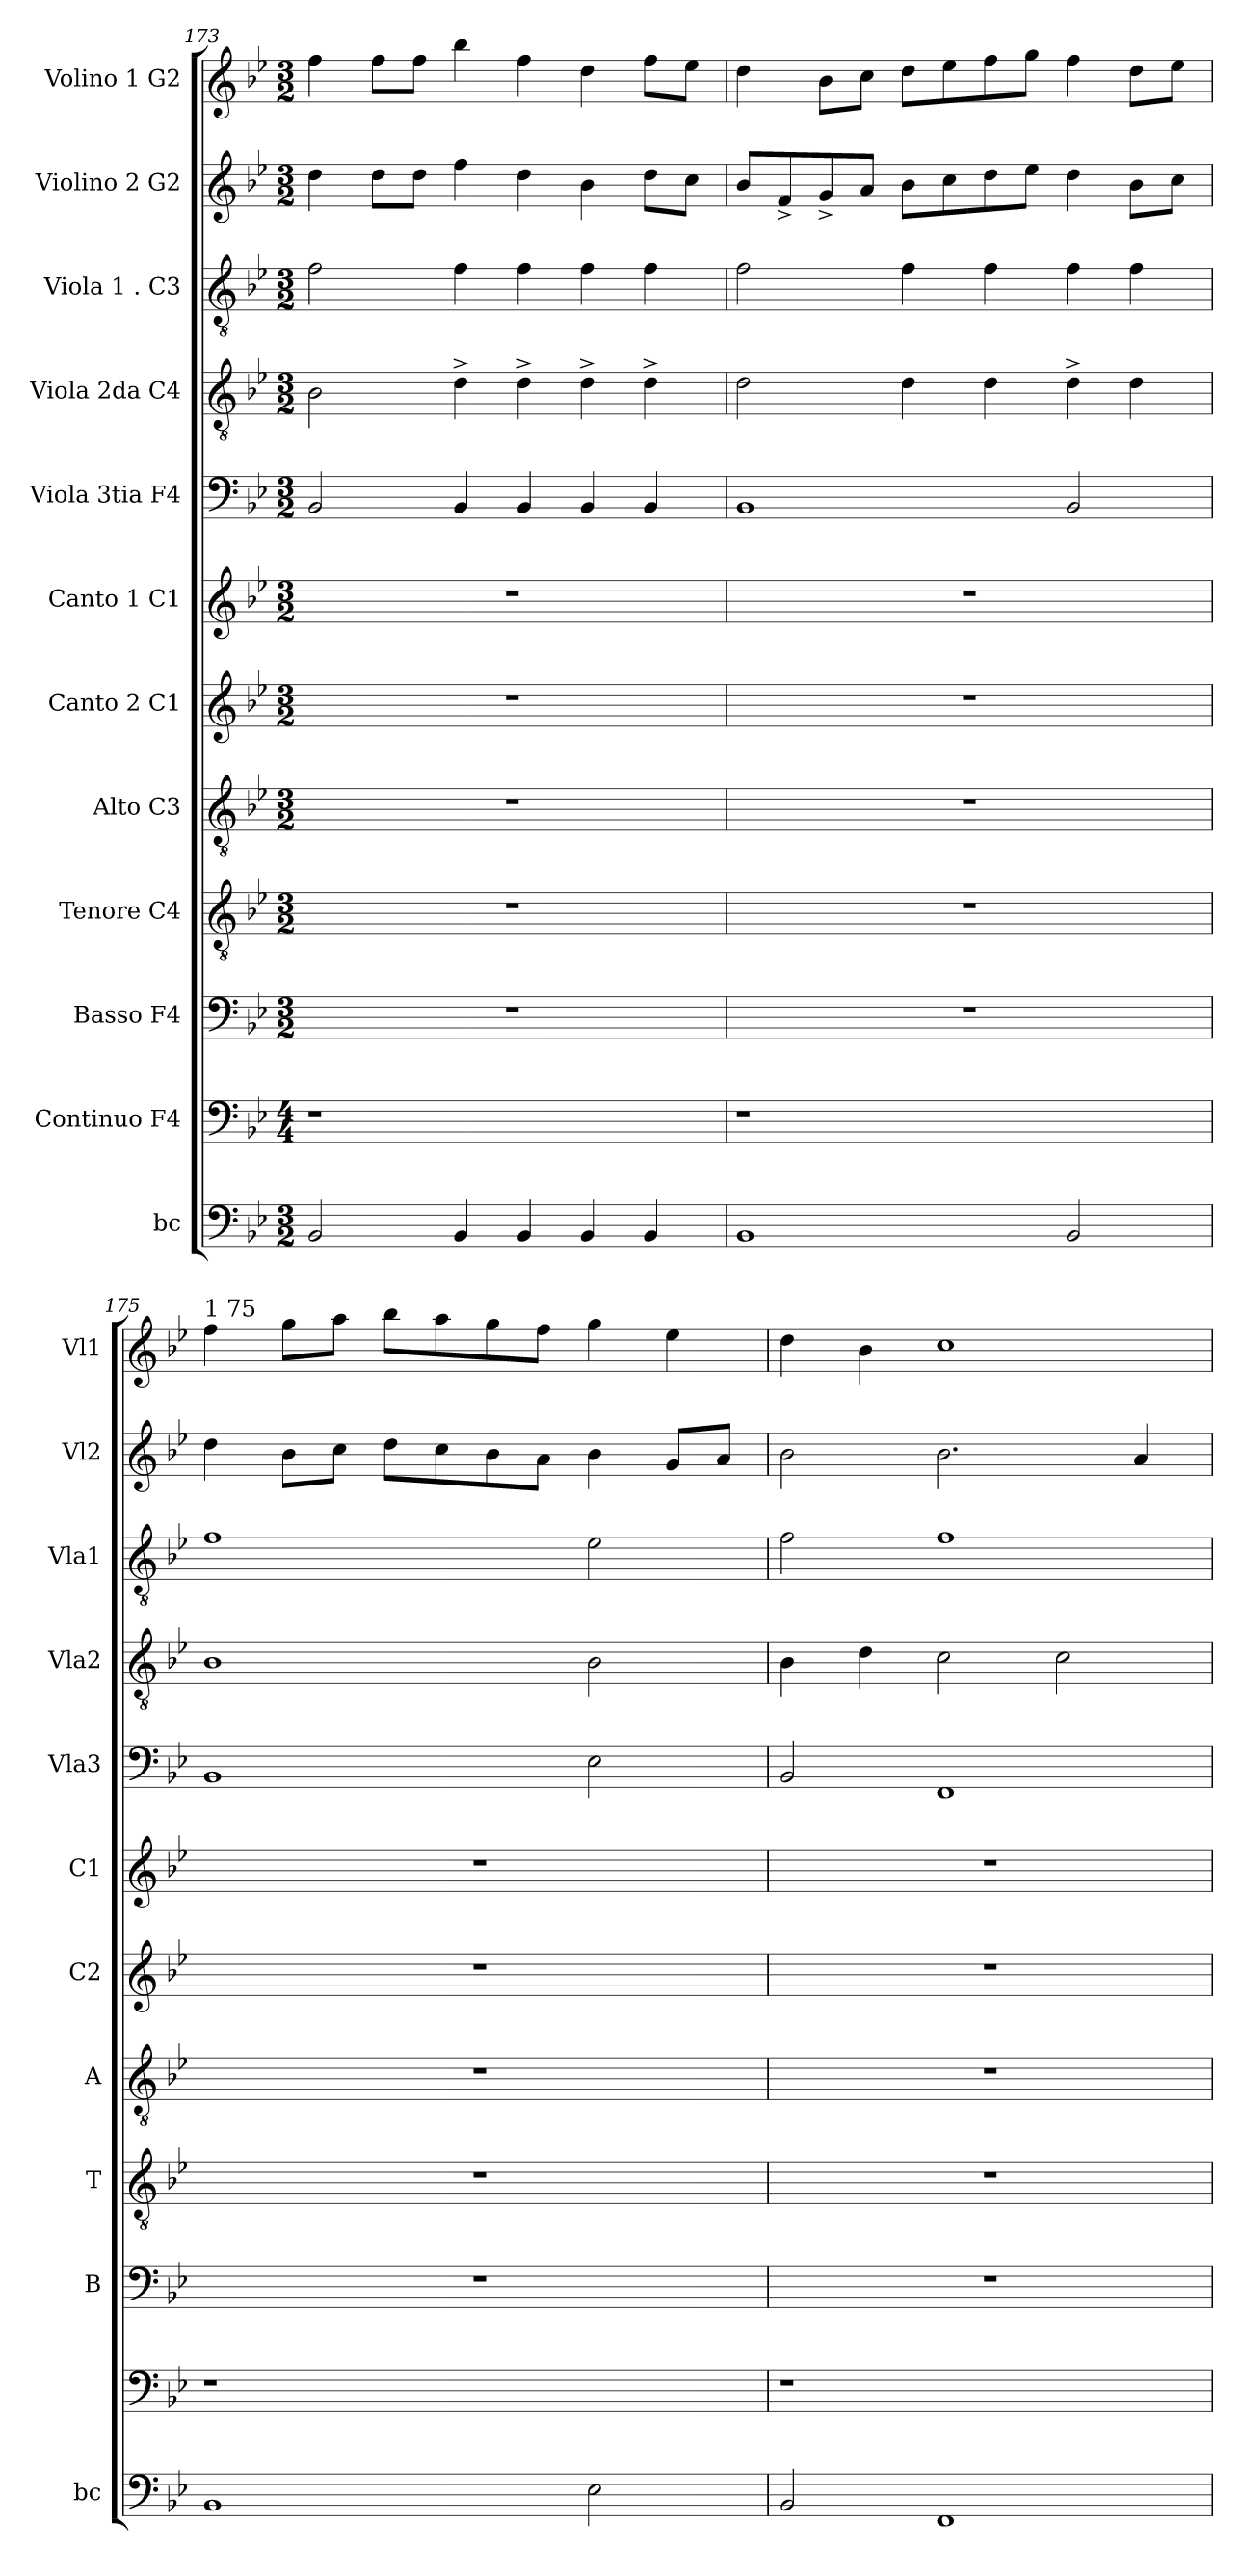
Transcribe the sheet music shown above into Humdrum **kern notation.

**kern	**kern	**kern	**kern	**kern	**kern	**kern	**kern	**kern	**kern	**kern	**kern
*part12	*part11	*part10	*part9	*part8	*part7	*part6	*part5	*part4	*part3	*part2	*part1
*staff12	*staff11	*staff10	*staff9	*staff8	*staff7	*staff6	*staff5	*staff4	*staff3	*staff2	*staff1
*I"bc	*I"Continuo F4	*I"Basso F4	*I"Tenore C4	*I"Alto C3	*I"Canto 2 C1	*I"Canto 1 C1	*I"Viola 3tia F4	*I"Viola 2da C4	*I"Viola 1 . C3	*I"Violino 2 G2	*I"Volino 1 G2
*I'bc	*	*I'B	*I'T	*I'A	*I'C2	*I'C1	*I'Vla3	*I'Vla2	*I'Vla1	*I'Vl2	*I'Vl1
*clefF4	*clefF4	*clefF4	*clefGv2	*clefGv2	*clefG2	*clefG2	*clefF4	*clefGv2	*clefGv2	*clefG2	*clefG2
*k[b-e-]	*k[b-e-]	*k[b-e-]	*k[b-e-]	*k[b-e-]	*k[b-e-]	*k[b-e-]	*k[b-e-]	*k[b-e-]	*k[b-e-]	*k[b-e-]	*k[b-e-]
*B-:	*B-:	*B-:	*B-:	*B-:	*B-:	*B-:	*B-:	*B-:	*B-:	*B-:	*B-:
*M3/2	*M4/4	*M3/2	*M3/2	*M3/2	*M3/2	*M3/2	*M3/2	*M3/2	*M3/2	*M3/2	*M3/2
=173	=173	=173	=173	=173	=173	=173	=173	=173	=173	=173	=173
2BB-/	1r	1.r	1.r	1.r	1.r	1.r	2BB-/	2B-\	2f\	4dd\	4ff\
.	.	.	.	.	.	.	.	.	.	8dd\L	8ff\L
.	.	.	.	.	.	.	.	.	.	8dd\J	8ff\J
4BB-/	.	.	.	.	.	.	4BB-/	4d^>\	4f\	4ff\	4bb-\
4BB-/	.	.	.	.	.	.	4BB-/	4d^>\	4f\	4dd\	4ff\
4BB-/	2ryy	.	.	.	.	.	4BB-/	4d^>\	4f\	4b-\	4dd\
4BB-/	.	.	.	.	.	.	4BB-/	4d^>\	4f\	8dd\L	8ff\L
.	.	.	.	.	.	.	.	.	.	8cc\J	8ee-\J
=174	=174	=174	=174	=174	=174	=174	=174	=174	=174	=174	=174
1BB-	1r	1.r	1.r	1.r	1.r	1.r	1BB-	2d\	2f\	8b-/L	4dd\
.	.	.	.	.	.	.	.	.	.	8f^</	.
.	.	.	.	.	.	.	.	.	.	8g^</	8b-\L
.	.	.	.	.	.	.	.	.	.	8a/J	8cc\J
.	.	.	.	.	.	.	.	4d\	4f\	8b-\L	8dd\L
.	.	.	.	.	.	.	.	.	.	8cc\	8ee-\
.	.	.	.	.	.	.	.	4d\	4f\	8dd\	8ff\
.	.	.	.	.	.	.	.	.	.	8ee-\J	8gg\J
2BB-/	2ryy	.	.	.	.	.	2BB-/	4d^>\	4f\	4dd\	4ff\
.	.	.	.	.	.	.	.	4d\	4f\	8b-\L	8dd\L
.	.	.	.	.	.	.	.	.	.	8cc\J	8ee-\J
!!LO:LB:g=z
=175	=175	=175	=175	=175	=175	=175	=175	=175	=175	=175	=175
!	!	!	!	!	!	!	!	!	!	!	!LO:TX:a:t=1 75
!	!	!LO:N:vis=1	!LO:N:vis=1	!	!	!LO:N:vis=1	!	!	!	!	!
1BB-	1r	1.r	1.r	1.r	1.r	1.r	1BB-	1B-	1f	4dd\	4ff\
.	.	.	.	.	.	.	.	.	.	8b-\L	8gg\L
.	.	.	.	.	.	.	.	.	.	8cc\J	8aa\J
.	.	.	.	.	.	.	.	.	.	8dd\L	8bb-\L
.	.	.	.	.	.	.	.	.	.	8cc\	8aa\
.	.	.	.	.	.	.	.	.	.	8b-\	8gg\
.	.	.	.	.	.	.	.	.	.	8a\J	8ff\J
2E-\	2ryy	.	.	.	.	.	2E-\	2B-\	2e-\	4b-\	4gg\
.	.	.	.	.	.	.	.	.	.	8g/L	4ee-\
.	.	.	.	.	.	.	.	.	.	8a/J	.
=176	=176	=176	=176	=176	=176	=176	=176	=176	=176	=176	=176
!	!	!LO:N:vis=1	!LO:N:vis=1	!	!	!LO:N:vis=1	!	!	!	!	!
2BB-/	1r	1.r	1.r	1.r	1.r	1.r	2BB-/	4B-\	2f\	2b-\	4dd\
.	.	.	.	.	.	.	.	4d\	.	.	4b-\
1FF	.	.	.	.	.	.	1FF	2c\	1f	2.b-\	1cc
.	2ryy	.	.	.	.	.	.	2c\	.	.	.
.	.	.	.	.	.	.	.	.	.	4a/	.
=	=	=	=	=	=	=	=	=	=	=	=
*-	*-	*-	*-	*-	*-	*-	*-	*-	*-	*-	*-
